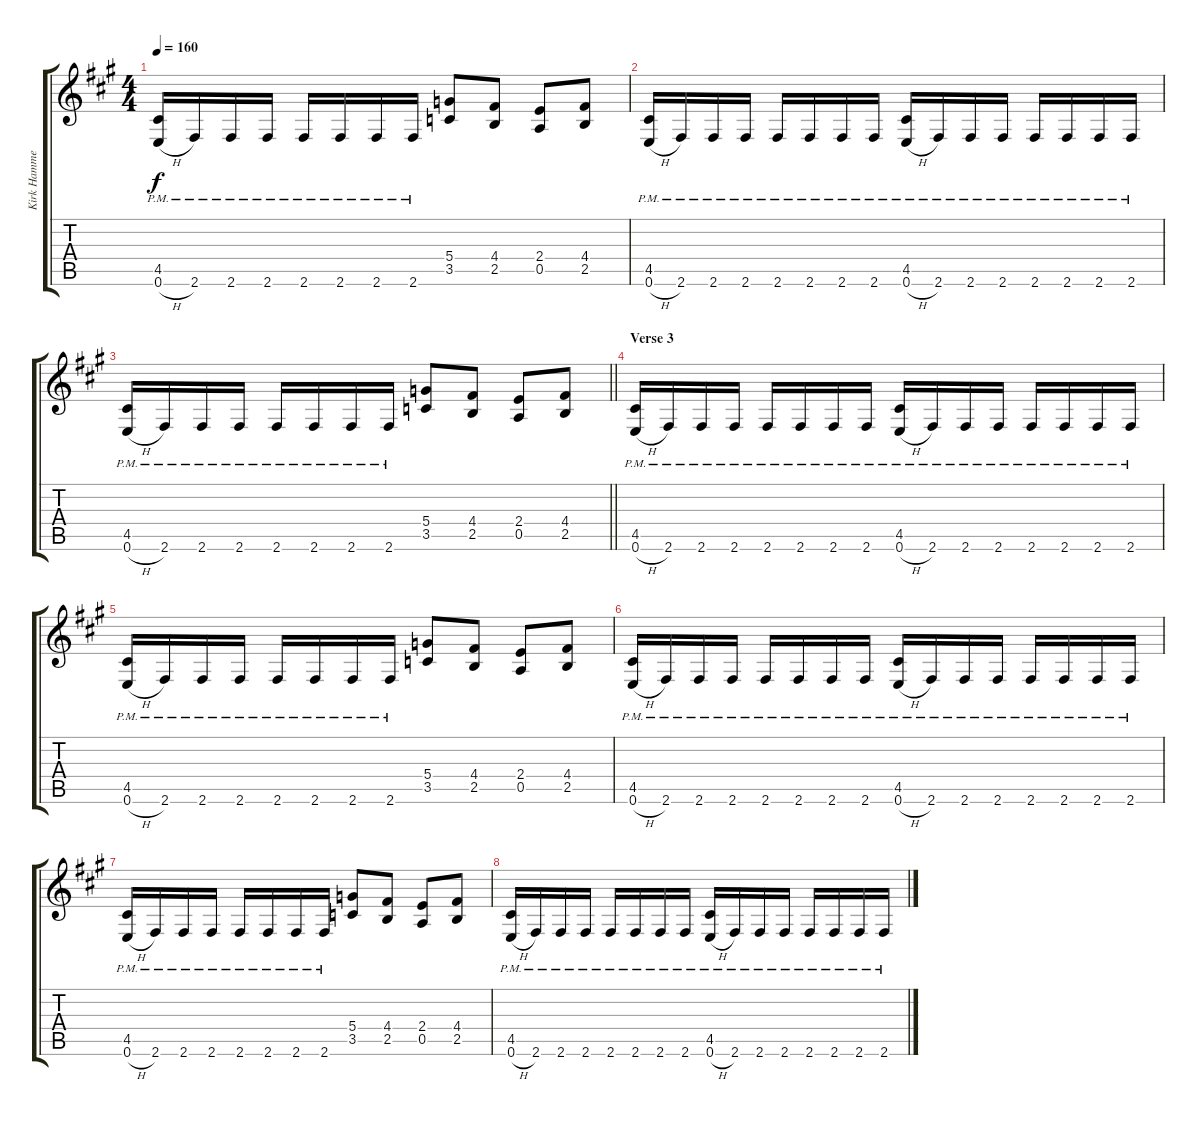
\track ("Kirk Hammett" "Kirk Hamme") {instrument distortionguitar}
\staff {score tabs}
\tuning (E4 B3 G3 D3 A2 E2) {hide}
\ts (4 4)
\tempo 160
\clef g2
\ks a
(4.5 0.6{h pm}).16{dy f} 2.6{pm}.16 2.6{pm}.16 2.6{pm}.16 2.6{pm}.16 2.6{pm}.16 2.6{pm}.16 2.6{pm}.16 (5.4 3.5).8 (4.4 2.5).8 (2.4 0.5).8 (4.4 2.5).8 |
(4.5 0.6{h pm}).16 2.6{pm}.16 2.6{pm}.16 2.6{pm}.16 2.6{pm}.16 2.6{pm}.16 2.6{pm}.16 2.6{pm}.16 (4.5 0.6{h pm}).16 2.6{pm}.16 2.6{pm}.16 2.6{pm}.16 2.6{pm}.16 2.6{pm}.16 2.6{pm}.16 2.6{pm}.16 |
\barLineRight lightlight
(4.5 0.6{h pm}).16 2.6{pm}.16 2.6{pm}.16 2.6{pm}.16 2.6{pm}.16 2.6{pm}.16 2.6{pm}.16 2.6{pm}.16 (5.4 3.5).8 (4.4 2.5).8 (2.4 0.5).8 (4.4 2.5).8 |
\section ("" "Verse 3")
(4.5 0.6{h pm}).16 2.6{pm}.16 2.6{pm}.16 2.6{pm}.16 2.6{pm}.16 2.6{pm}.16 2.6{pm}.16 2.6{pm}.16 (4.5 0.6{h pm}).16 2.6{pm}.16 2.6{pm}.16 2.6{pm}.16 2.6{pm}.16 2.6{pm}.16 2.6{pm}.16 2.6{pm}.16 |
(4.5 0.6{h pm}).16 2.6{pm}.16 2.6{pm}.16 2.6{pm}.16 2.6{pm}.16 2.6{pm}.16 2.6{pm}.16 2.6{pm}.16 (5.4 3.5).8 (4.4 2.5).8 (2.4 0.5).8 (4.4 2.5).8 |
(4.5 0.6{h pm}).16 2.6{pm}.16 2.6{pm}.16 2.6{pm}.16 2.6{pm}.16 2.6{pm}.16 2.6{pm}.16 2.6{pm}.16 (4.5 0.6{h pm}).16 2.6{pm}.16 2.6{pm}.16 2.6{pm}.16 2.6{pm}.16 2.6{pm}.16 2.6{pm}.16 2.6{pm}.16 |
(4.5 0.6{h pm}).16 2.6{pm}.16 2.6{pm}.16 2.6{pm}.16 2.6{pm}.16 2.6{pm}.16 2.6{pm}.16 2.6{pm}.16 (5.4 3.5).8 (4.4 2.5).8 (2.4 0.5).8 (4.4 2.5).8 |
(4.5 0.6{h pm}).16 2.6{pm}.16 2.6{pm}.16 2.6{pm}.16 2.6{pm}.16 2.6{pm}.16 2.6{pm}.16 2.6{pm}.16 (4.5 0.6{h pm}).16 2.6{pm}.16 2.6{pm}.16 2.6{pm}.16 2.6{pm}.16 2.6{pm}.16 2.6{pm}.16 2.6{pm}.16
